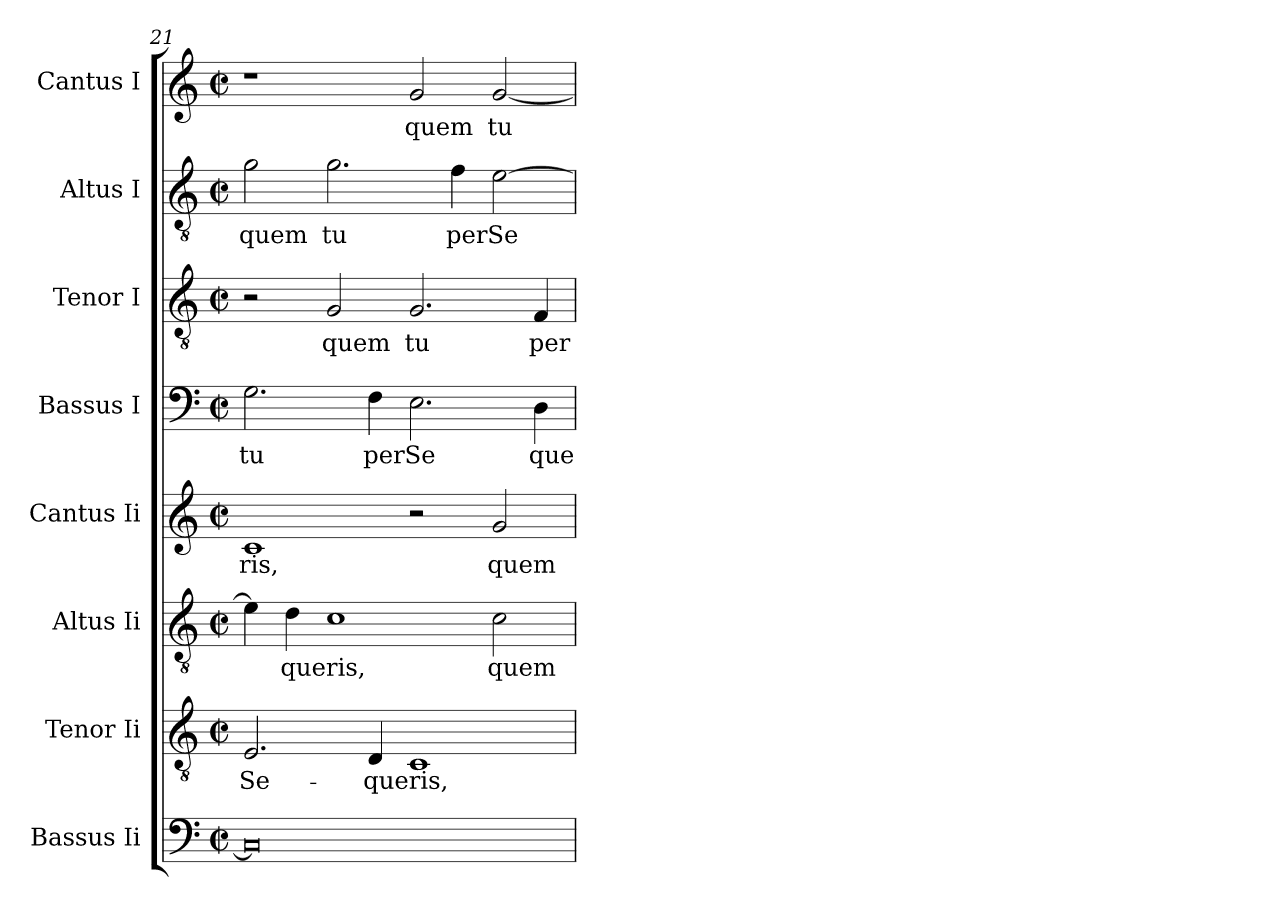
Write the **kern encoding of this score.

**kern	**kern	**text	**kern	**text	**kern	**text	**kern	**text	**kern	**text	**kern	**text	**kern	**text
*part8	*part7	*part7	*part6	*part6	*part5	*part5	*part4	*part4	*part3	*part3	*part2	*part2	*part1	*part1
*staff8	*staff7	*staff7	*staff6	*staff6	*staff5	*staff5	*staff4	*staff4	*staff3	*staff3	*staff2	*staff2	*staff1	*staff1
*I"Bassus Ii	*I"Tenor Ii	*	*I"Altus Ii	*	*I"Cantus Ii	*	*I"Bassus I	*	*I"Tenor I	*	*I"Altus I	*	*I"Cantus I	*
*clefF4	*clefGv2	*	*clefGv2	*	*clefG2	*	*clefF4	*	*clefGv2	*	*clefGv2	*	*clefG2	*
*M2/2	*M2/2	*	*M2/2	*	*M2/2	*	*M2/2	*	*M2/2	*	*M2/2	*	*M2/2	*
*met(c|)	*met(c|)	*	*met(c|)	*	*met(c|)	*	*met(c|)	*	*met(c|)	*	*met(c|)	*	*met(c|)	*
=21	=21	=21	=21	=21	=21	=21	=21	=21	=21	=21	=21	=21	=21	=21
!	!	!LO:LY:b:cj	!	!	!	!LO:LY:b:cj	!	!LO:LY:b:cj	!	!	!	!LO:LY:b:cj	!	!
0C]	2.E/	-Se-	4e\]	.	1c	ris,	2.G\	tu	2r	.	2g\	quem	1r	.
!	!	!	!	!LO:LY:b:cj	!	!	!	!	!	!	!	!	!	!
.	.	.	4d\	-queris,	.	.	.	.	.	.	.	.	.	.
!	!	!	!	!	!	!	!	!	!	!LO:LY:b:cj	!	!LO:LY:b:cj	!	!
.	.	.	1c	.	.	.	.	.	2G/	quem	2.g\	tu	.	.
!	!	!LO:LY:b:cj	!	!	!	!	!	!LO:LY:b:cj	!	!	!	!	!	!
.	4D/	-queris,	.	.	.	.	4F\	per	.	.	.	.	.	.
!	!	!	!	!	!	!	!	!LO:LY:b:cj	!	!LO:LY:b:cj	!	!	!	!LO:LY:b:cj
.	1C	.	.	.	2r	.	2.E\	Se	2.G/	tu	.	.	2g/	quem
!	!	!	!	!	!	!	!	!	!	!	!	!LO:LY:b:cj	!	!
.	.	.	.	.	.	.	.	.	.	.	4f\	per	.	.
!	!	!	!	!LO:LY:b:cj	!	!LO:LY:b:cj	!	!	!	!	!	!LO:LY:b:cj	!	!LO:LY:b:cj
.	.	.	2c\	quem	2g/	quem	.	.	.	.	[>2e\	Se	[<2g/	tu
!	!	!	!	!	!	!	!	!LO:LY:b:cj	!	!LO:LY:b:cj	!	!	!	!
.	.	.	.	.	.	.	4D\	que	4F/	per	.	.	.	.
=	=	=	=	=	=	=	=	=	=	=	=	=	=	=
*-	*-	*-	*-	*-	*-	*-	*-	*-	*-	*-	*-	*-	*-	*-
